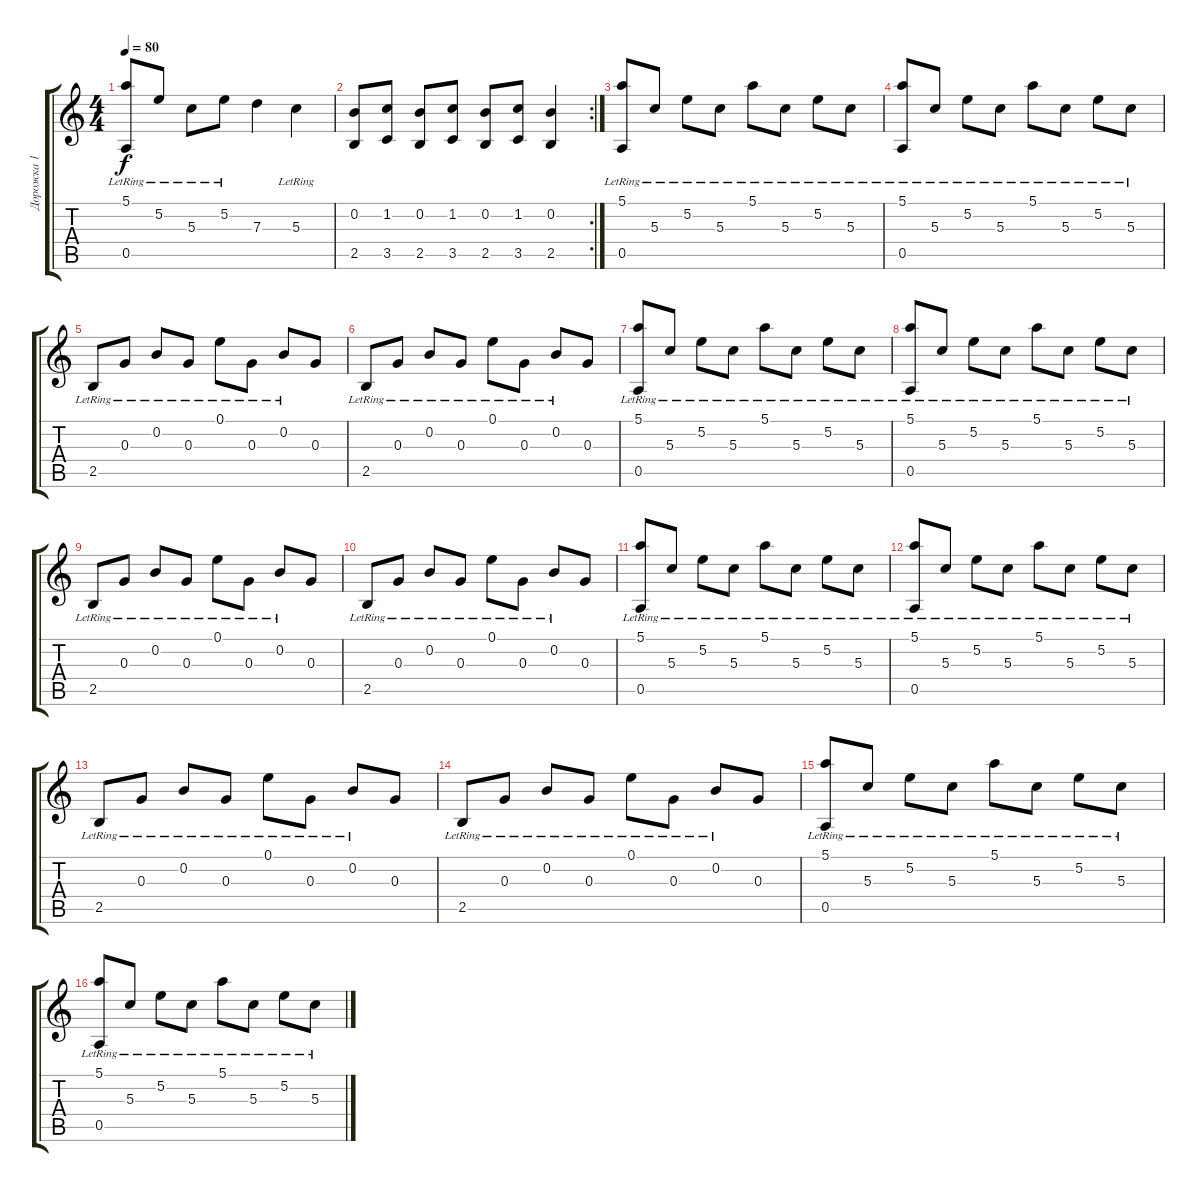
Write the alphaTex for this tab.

\track ("Дорожка 1" "Дорожка 1") {instrument acousticguitarnylon}
\staff {score tabs}
\tuning (E4 B3 G3 D3 A2 E2) {hide}
\ts (4 4)
\tempo 80
\clef g2
\ks c
(5.1{lr} 0.5{lr}).8{dy f} 5.2{lr}.8 5.3{lr}.8 5.2{lr}.8 7.3.4 5.3{lr}.4 |
\rc 2
(0.2 2.5).8 (1.2 3.5).8 (0.2 2.5).8 (1.2 3.5).8 (0.2 2.5).8 (1.2 3.5).8 (0.2 2.5).4 |
(5.1{lr} 0.5{lr}).8 5.3{lr}.8 5.2{lr}.8 5.3{lr}.8 5.1{lr}.8 5.3{lr}.8 5.2{lr}.8 5.3{lr}.8 |
(5.1{lr} 0.5{lr}).8 5.3{lr}.8 5.2{lr}.8 5.3{lr}.8 5.1{lr}.8 5.3{lr}.8 5.2{lr}.8 5.3{lr}.8 |
2.5{lr}.8 0.3{lr}.8 0.2{lr}.8 0.3{lr}.8 0.1{lr}.8 0.3{lr}.8 0.2{lr}.8 0.3.8 |
2.5{lr}.8 0.3{lr}.8 0.2{lr}.8 0.3{lr}.8 0.1{lr}.8 0.3{lr}.8 0.2{lr}.8 0.3.8 |
(5.1{lr} 0.5{lr}).8 5.3{lr}.8 5.2{lr}.8 5.3{lr}.8 5.1{lr}.8 5.3{lr}.8 5.2{lr}.8 5.3{lr}.8 |
(5.1{lr} 0.5{lr}).8 5.3{lr}.8 5.2{lr}.8 5.3{lr}.8 5.1{lr}.8 5.3{lr}.8 5.2{lr}.8 5.3{lr}.8 |
2.5{lr}.8 0.3{lr}.8 0.2{lr}.8 0.3{lr}.8 0.1{lr}.8 0.3{lr}.8 0.2{lr}.8 0.3.8 |
2.5{lr}.8 0.3{lr}.8 0.2{lr}.8 0.3{lr}.8 0.1{lr}.8 0.3{lr}.8 0.2{lr}.8 0.3.8 |
(5.1{lr} 0.5{lr}).8 5.3{lr}.8 5.2{lr}.8 5.3{lr}.8 5.1{lr}.8 5.3{lr}.8 5.2{lr}.8 5.3{lr}.8 |
(5.1{lr} 0.5{lr}).8 5.3{lr}.8 5.2{lr}.8 5.3{lr}.8 5.1{lr}.8 5.3{lr}.8 5.2{lr}.8 5.3{lr}.8 |
2.5{lr}.8 0.3{lr}.8 0.2{lr}.8 0.3{lr}.8 0.1{lr}.8 0.3{lr}.8 0.2{lr}.8 0.3.8 |
2.5{lr}.8 0.3{lr}.8 0.2{lr}.8 0.3{lr}.8 0.1{lr}.8 0.3{lr}.8 0.2{lr}.8 0.3.8 |
(5.1{lr} 0.5{lr}).8 5.3{lr}.8 5.2{lr}.8 5.3{lr}.8 5.1{lr}.8 5.3{lr}.8 5.2{lr}.8 5.3{lr}.8 |
(5.1{lr} 0.5{lr}).8 5.3{lr}.8 5.2{lr}.8 5.3{lr}.8 5.1{lr}.8 5.3{lr}.8 5.2{lr}.8 5.3{lr}.8
